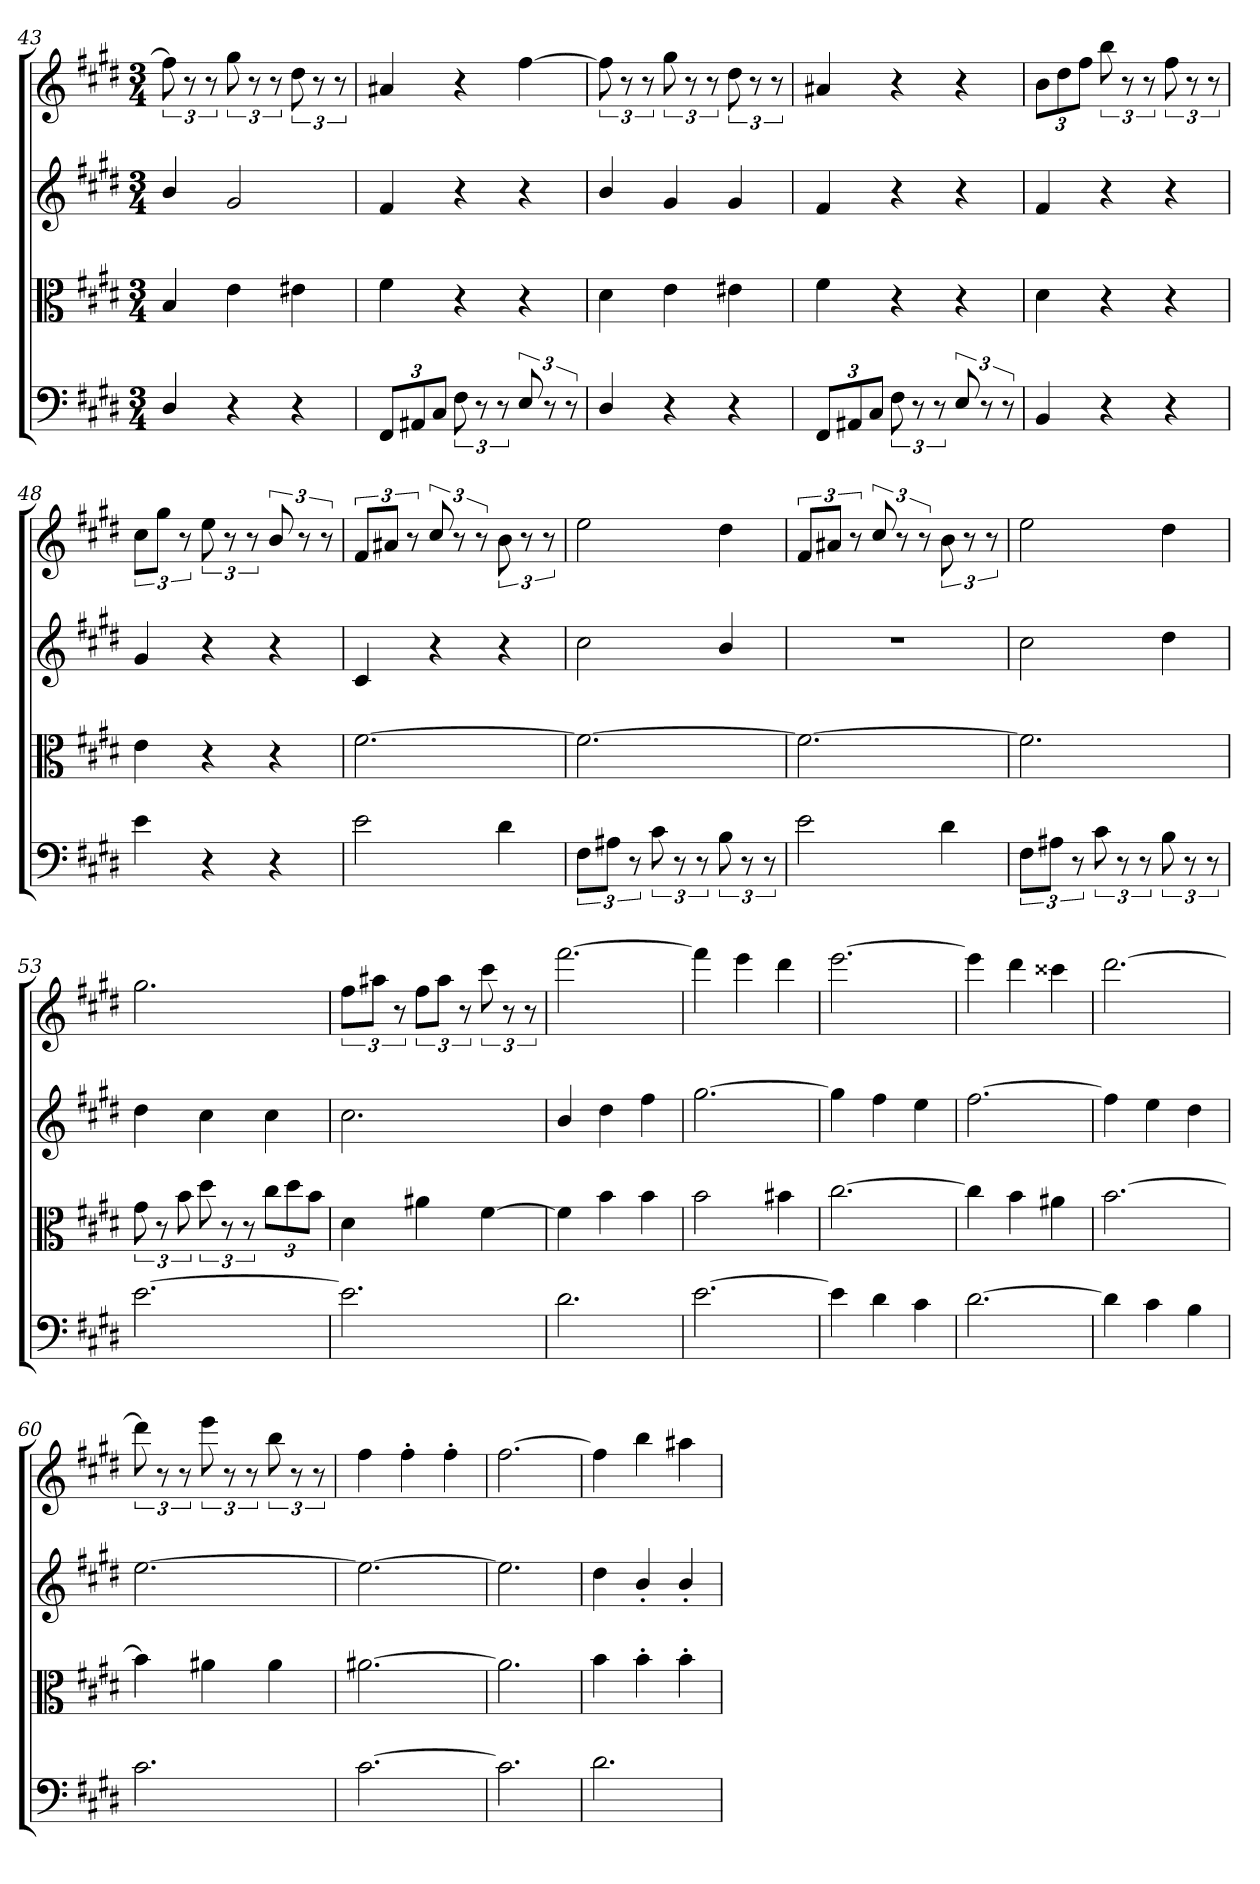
**kern	**kern	**kern	**kern
*part4	*part3	*part2	*part1
*staff4	*staff3	*staff2	*staff1
*clefF4	*clefC3	*clefG2	*clefG2
*k[f#c#g#d#]	*k[f#c#g#d#]	*k[f#c#g#d#]	*k[f#c#g#d#]
*E:	*E:	*E:	*E:
*M3/4	*M3/4	*M3/4	*M3/4
=43	=43	=43	=43
4D#/	4B/	4b/	12ff#\]
.	.	.	12r
.	.	.	12r
4r	4e\	2g#/	12gg#\
.	.	.	12r
.	.	.	12r
4r	4e#X\	.	12dd#\
.	.	.	12r
.	.	.	12r
=44	=44	=44	=44
12FF#/L	4f#\	4f#/	4a#X/
12AA#X/	.	.	.
12C#/J	.	.	.
12F#\	4r	4r	4r
12r	.	.	.
12r	.	.	.
12E/	4r	4r	[4ff#\
12r	.	.	.
12r	.	.	.
=45	=45	=45	=45
4D#/	4d#\	4b/	12ff#\]
.	.	.	12r
.	.	.	12r
4r	4e\	4g#/	12gg#\
.	.	.	12r
.	.	.	12r
4r	4e#X\	4g#/	12dd#\
.	.	.	12r
.	.	.	12r
=46	=46	=46	=46
12FF#/L	4f#\	4f#/	4a#X/
12AA#X/	.	.	.
12C#/J	.	.	.
12F#\	4r	4r	4r
12r	.	.	.
12r	.	.	.
12E/	4r	4r	4r
12r	.	.	.
12r	.	.	.
=47	=47	=47	=47
4BB/	4d#\	4f#/	12b\L
.	.	.	12dd#\
.	.	.	12ff#\J
4r	4r	4r	12bb\
.	.	.	12r
.	.	.	12r
4r	4r	4r	12ff#\
.	.	.	12r
.	.	.	12r
=48	=48	=48	=48
4e\	4e\	4g#/	12cc#\L
.	.	.	12gg#\J
.	.	.	12r
4r	4r	4r	12ee\
.	.	.	12r
.	.	.	12r
4r	4r	4r	12b/
.	.	.	12r
.	.	.	12r
=49	=49	=49	=49
2e\	[2.f#\	4c#/	12f#/L
.	.	.	12a#X/J
.	.	.	12r
.	.	4r	12cc#/
.	.	.	12r
.	.	.	12r
4d#\	.	4r	12b\
.	.	.	12r
.	.	.	12r
=50	=50	=50	=50
12F#\L	2.f#\_	2cc#\	2ee\
12A#X\J	.	.	.
12r	.	.	.
12c#\	.	.	.
12r	.	.	.
12r	.	.	.
12B\	.	4b/	4dd#\
12r	.	.	.
12r	.	.	.
=51	=51	=51	=51
2e\	2.f#\_	2.r	12f#/L
.	.	.	12a#X/J
.	.	.	12r
.	.	.	12cc#/
.	.	.	12r
.	.	.	12r
4d#\	.	.	12b\
.	.	.	12r
.	.	.	12r
=52	=52	=52	=52
12F#\L	2.f#\]	2cc#\	2ee\
12A#X\J	.	.	.
12r	.	.	.
12c#\	.	.	.
12r	.	.	.
12r	.	.	.
12B\	.	4dd#\	4dd#\
12r	.	.	.
12r	.	.	.
=53	=53	=53	=53
[2.e\	12g#\	4dd#\	2.gg#\
.	12r	.	.
.	12b\	.	.
.	12dd#\	4cc#\	.
.	12r	.	.
.	12r	.	.
.	12cc#\L	4cc#\	.
.	12dd#\	.	.
.	12b\J	.	.
=54	=54	=54	=54
2.e\]	4d#\	2.cc#\	12ff#\L
.	.	.	12aa#X\J
.	.	.	12r
.	4a#X\	.	12ff#\L
.	.	.	12aa#\J
.	.	.	12r
.	[4f#\	.	12ccc#\
.	.	.	12r
.	.	.	12r
=55	=55	=55	=55
2.d#\	4f#\]	4b/	[2.fff#\
.	4b\	4dd#\	.
.	4b\	4ff#\	.
=56	=56	=56	=56
[2.e\	2b\	[2.gg#\	4fff#\]
.	.	.	4eee\
.	4b#X\	.	4ddd#\
=57	=57	=57	=57
4e\]	[2.cc#\	4gg#\]	[2.eee\
4d#\	.	4ff#\	.
4c#\	.	4ee\	.
=58	=58	=58	=58
[2.d#\	4cc#\]	[2.ff#\	4eee\]
.	4b\	.	4ddd#\
.	4a#X\	.	4ccc##X\
=59	=59	=59	=59
4d#\]	[2.b\	4ff#\]	[2.ddd#\
4c#\	.	4ee\	.
4B\	.	4dd#\	.
=60	=60	=60	=60
2.c#\	4b\]	[2.ee\	12ddd#\]
.	.	.	12r
.	.	.	12r
.	4a#X\	.	12eee\
.	.	.	12r
.	.	.	12r
.	4a#\	.	12bb\
.	.	.	12r
.	.	.	12r
=61	=61	=61	=61
[2.c#\	[2.a#X\	2.ee\_	4ff#\
.	.	.	4ff#'\
.	.	.	4ff#'\
=62	=62	=62	=62
2.c#\]	2.a#\]	2.ee\]	[2.ff#\
=63	=63	=63	=63
2.d#\	4b\	4dd#\	4ff#\]
.	4b'\	4b'/	4bb\
.	4b'\	4b'/	4aa#X\
=	=	=	=
*-	*-	*-	*-
